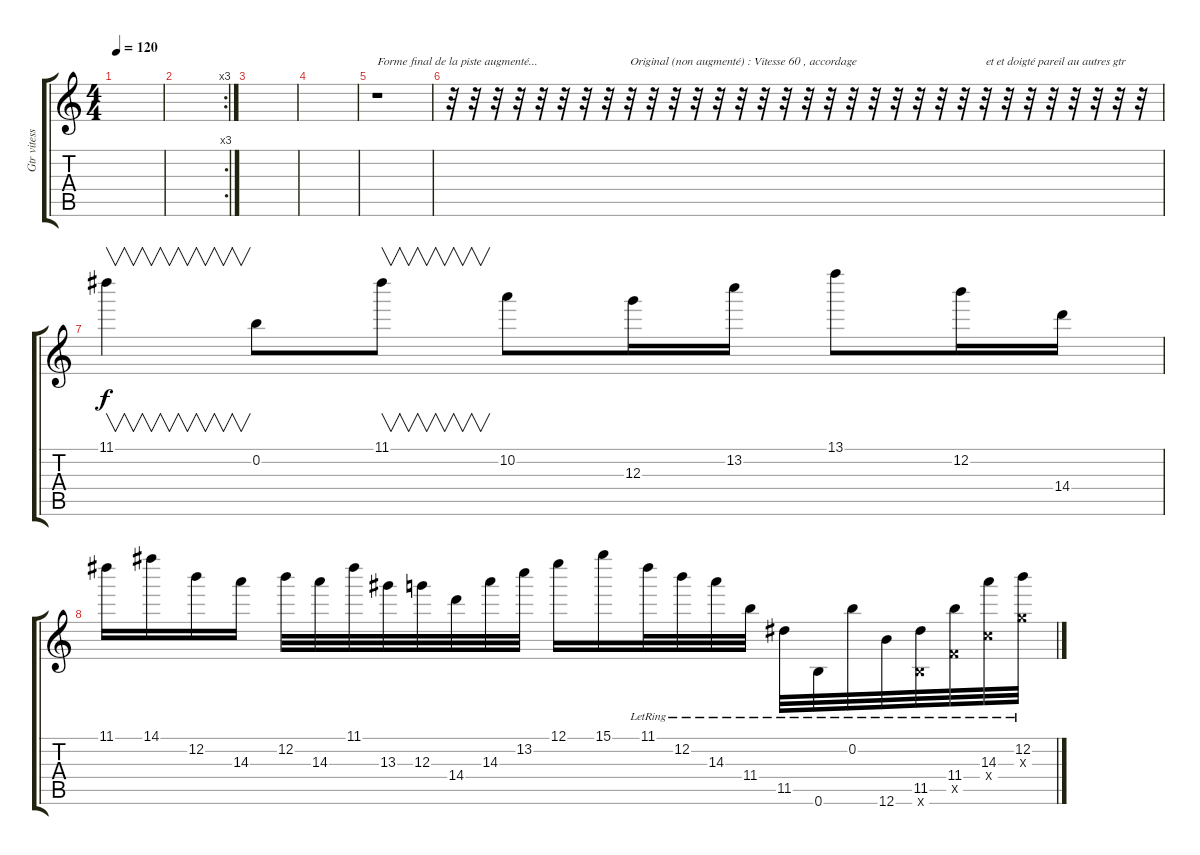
\track ("Gtr vitesse augmenté (final)" "Gtr vitess") {instrument distortionguitar}
\staff {score tabs}
\tuning (E5 B4 G4 C4 E3 B2) {hide}
\ts (4 4)
\tempo 120
\clef g2
\ks c
|
\rc 3
|
|
|
r.1{txt "Forme final de la piste augmenté..."} |
r.32 r.32 r.32 r.32 r.32 r.32 r.32 r.32 r.32{txt "Original (non augmenté) : Vitesse 60 , accordage "} r.32 r.32 r.32 r.32 r.32 r.32 r.32 r.32 r.32 r.32 r.32 r.32 r.32 r.32 r.32 r.32{txt "et et doigté pareil au autres gtr"} r.32 r.32 r.32 r.32 r.32 r.32 r.32 |
11.1.4{v} 0.2.8 11.1.8{v} 10.2.8 12.3.16 13.2.16 13.1.8 12.2.16 14.4.16 |
11.1.16 14.1.16 12.2.16 14.3.16 12.2.32 14.3.32 11.1.32 13.3.32 12.3.32 14.4.32 14.3.32 13.2.32 12.1.16 15.1.16 11.1{lr}.32 12.2{lr}.32 14.3{lr}.32 11.4{lr}.32 11.5{lr}.32 0.6{lr}.32 0.2{lr}.32 12.6{lr}.32 (11.5{lr} 0.6{x}).32 (11.4{lr} 1.5{x}).32 (14.3{lr} 0.4{x}).32 (12.2{lr} 0.3{x}).32
